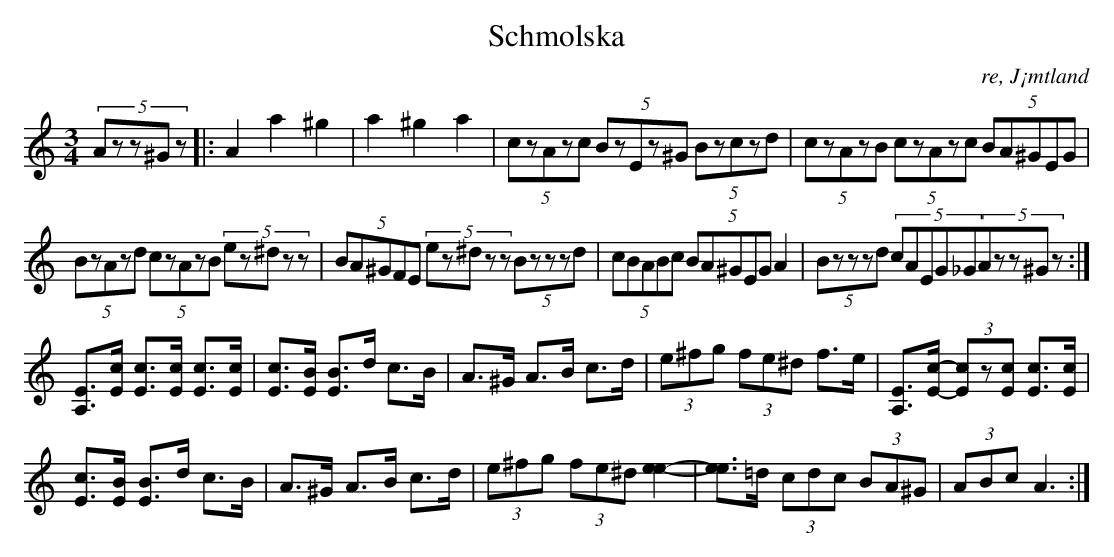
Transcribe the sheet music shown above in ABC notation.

X:1
T:Schmolska
O: re, J¡mtland
M:3/4
L:1/8
K:Am
(5:2Azz^Gz|:A2 a2 ^g2|a2 ^g2 a2|  (5:2czAzc (5:2BzEz^G (5:2Bzczd|  (5:2czAzB (5:2czAzc (5:2BA^GEG|
 (5:2BzAzd (5:2czAzB (5:2ez^dzz|  (5:2BA^GFE (5:2ez^dzz (5:2Bzzzd|  (5:2cBABc (5:2BA^GEG  A2|  (5:2Bzzzd (5:2cAEG_G(5:2Azz^Gz  :|
[EA,]>[cE] [cE]>[cE] [cE]>[cE] | [cE]>[BE] [BE]>d c>B | A>^G A>B c>d | (3e^fg (3fe^d f>e | [EA,]>[c-E-] (3[cE]z[cE] [cE]>[cE] |
[cE]>[BE] [BE]>d c>B | A>^G A>B c>d | (3e^fg (3fe^d [e2-e2-] | [ee]>=d (3cdc (3BA^G | (3ABc A3 :|]
